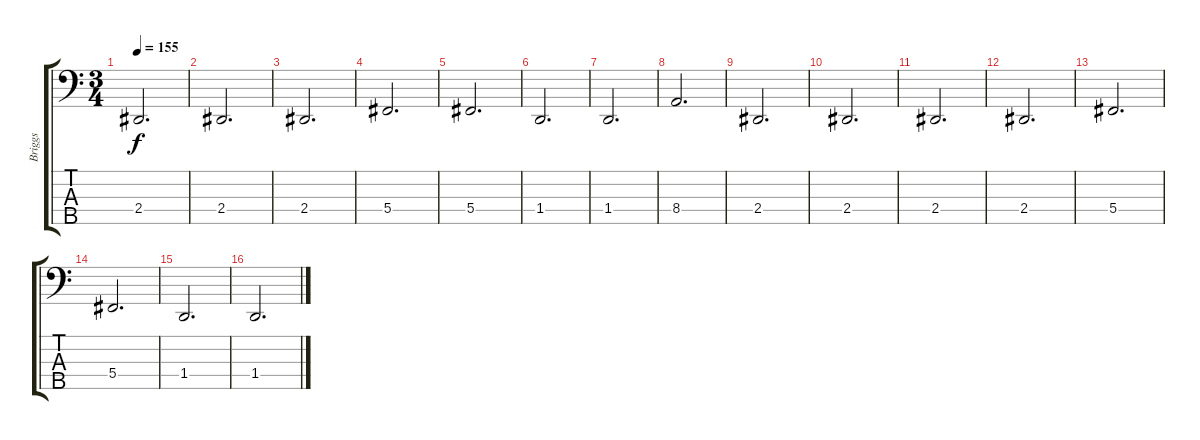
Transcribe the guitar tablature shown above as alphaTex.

\track ("Briggs" "Briggs") {instrument electricbassfinger}
\staff {score tabs}
\tuning (E2 B1 Gb1 Db1 Ab0) {hide}
\ts (3 4)
\tempo 155
\clef f4
\ks c
2.4.2{d dy f} |
2.4.2{d} |
2.4.2{d} |
5.4.2{d} |
5.4.2{d} |
1.4.2{d} |
1.4.2{d} |
8.4.2{d} |
2.4.2{d} |
2.4.2{d} |
2.4.2{d} |
2.4.2{d} |
5.4.2{d} |
5.4.2{d} |
1.4.2{d} |
1.4.2{d}
